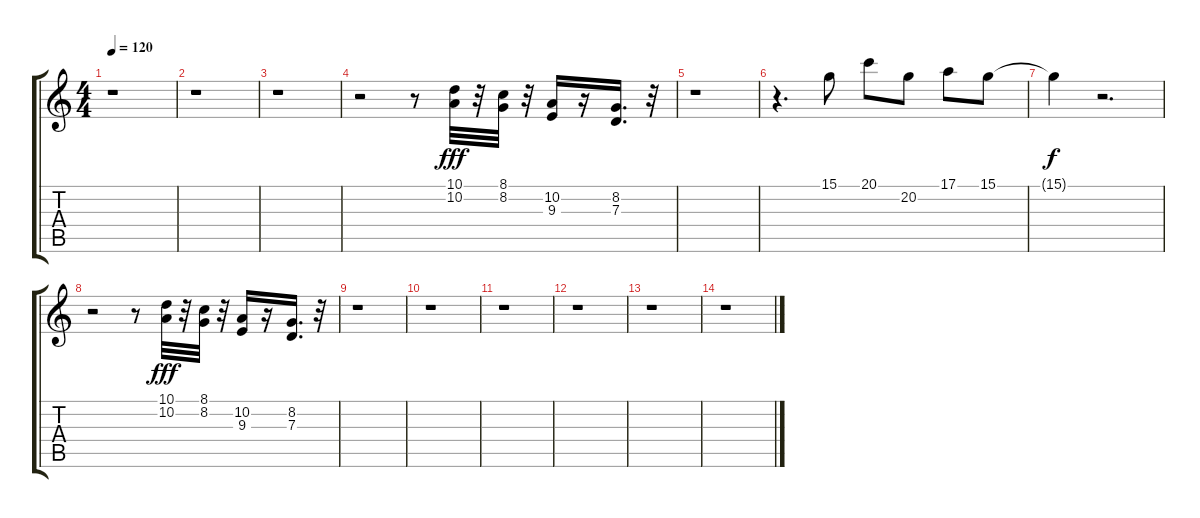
\track "" {instrument koto}
\staff {score tabs}
\tuning (E4 B3 G3 D3 A2 E2) {hide}
\ts (4 4)
\tempo 120
\clef g2
\ks c
r.1{dy f} |
r.1 |
r.1 |
r.2 r.8 (10.1 10.2).32{dy fff instrument koto} r.32 (8.1 8.2).32 r.32 (10.2 9.3).16 r.16 (8.2 7.3).16{d} r.32 |
r.1 |
r.4{d} 15.1.8 20.1.8 20.2.8 17.1.8 15.1.8 |
15.1{t}.4{dy f} r.2{d} |
r.2 r.8 (10.1 10.2).32{dy fff instrument koto} r.32 (8.1 8.2).32 r.32 (10.2 9.3).16 r.16 (8.2 7.3).16{d} r.32 |
r.1 |
r.1 |
r.1 |
r.1 |
r.1 |
r.1
